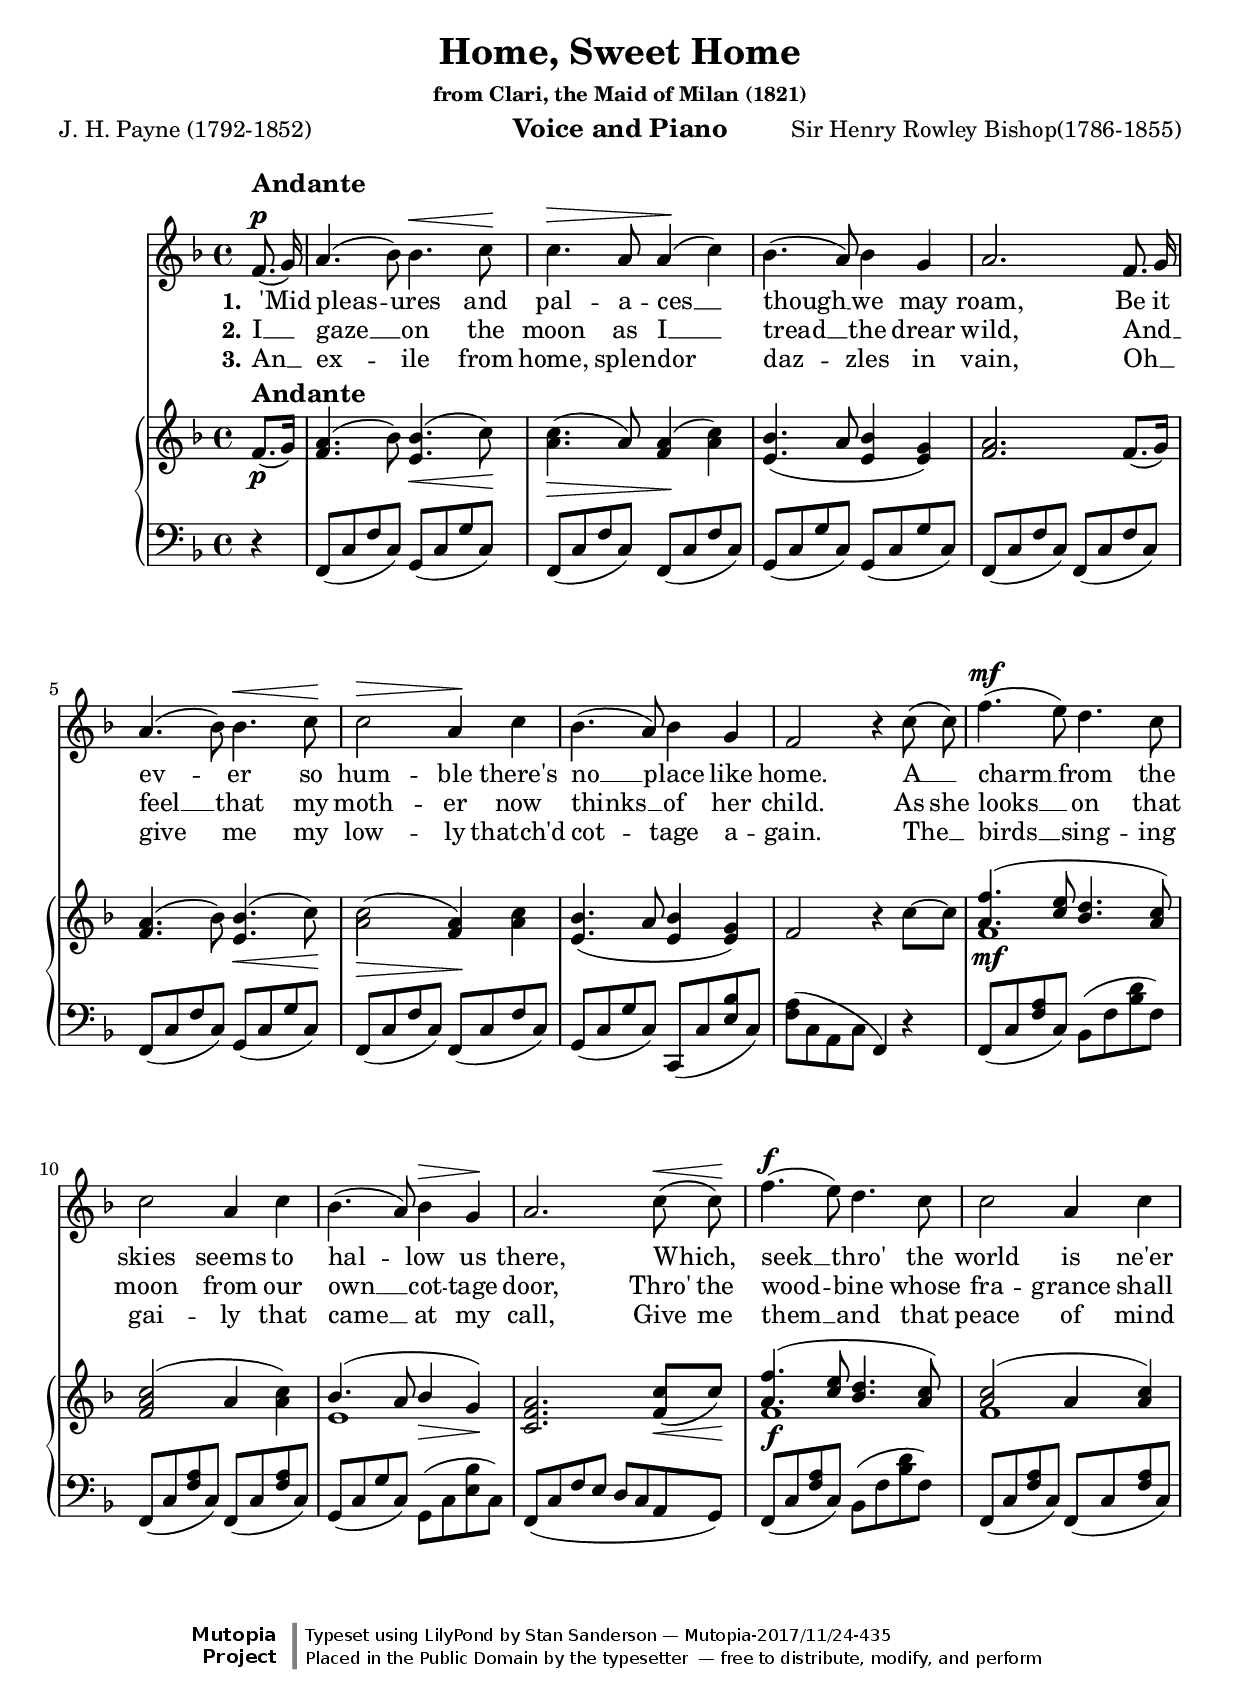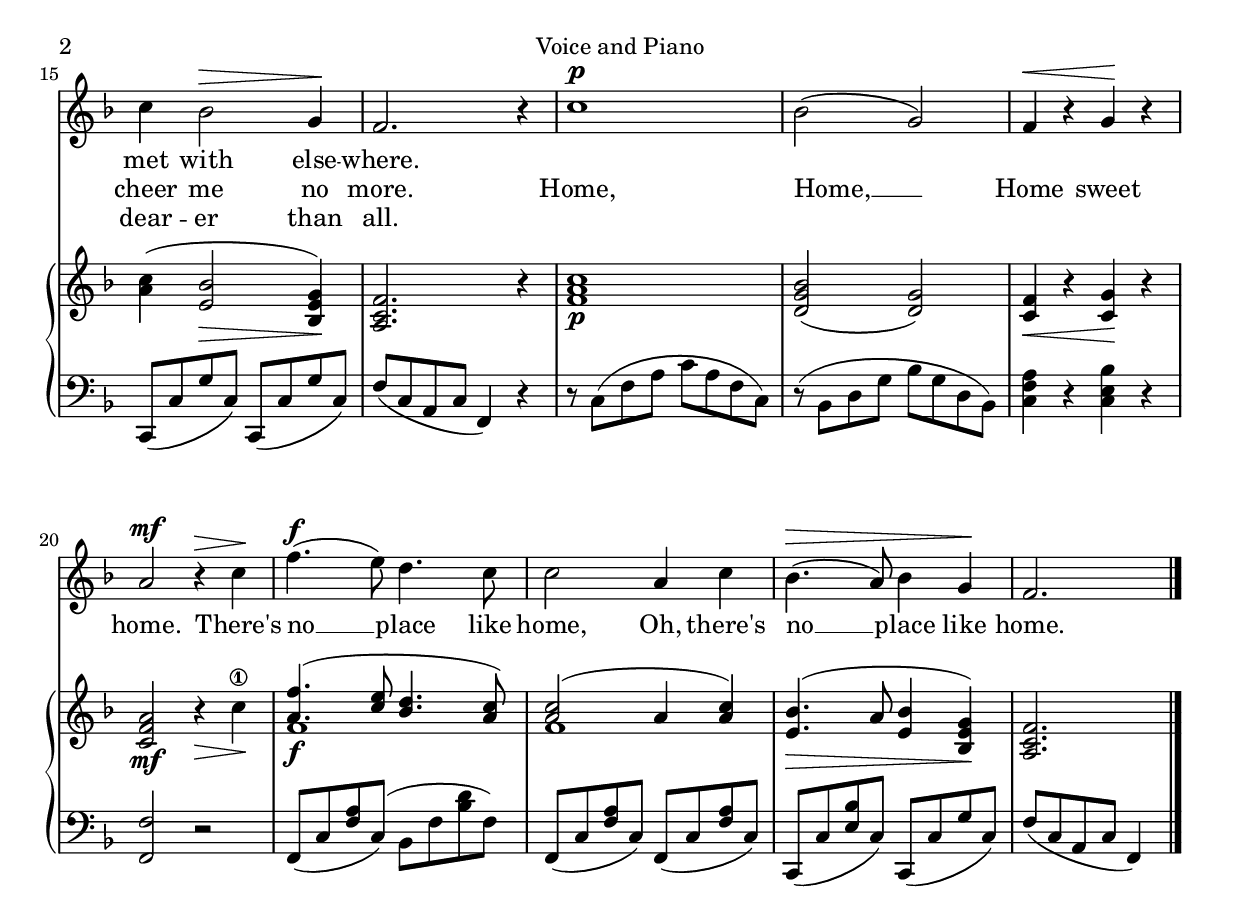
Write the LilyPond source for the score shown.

\include "english.ly"
\version "2.18.2"
%#(set-global-staff-size 17)

\header {
  title = "Home, Sweet Home"
  subsubtitle ="from Clari, the Maid of Milan (1821)"
  composer = "Sir Henry Rowley Bishop(1786-1855)"
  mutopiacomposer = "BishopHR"
  poet = "J. H. Payne (1792-1852)"
  instrument = "Voice and Piano"
  date = "1852"
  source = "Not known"
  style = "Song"
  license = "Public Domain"
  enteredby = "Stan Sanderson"
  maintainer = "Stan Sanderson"
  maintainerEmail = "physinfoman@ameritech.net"
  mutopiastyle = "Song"

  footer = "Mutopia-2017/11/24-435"
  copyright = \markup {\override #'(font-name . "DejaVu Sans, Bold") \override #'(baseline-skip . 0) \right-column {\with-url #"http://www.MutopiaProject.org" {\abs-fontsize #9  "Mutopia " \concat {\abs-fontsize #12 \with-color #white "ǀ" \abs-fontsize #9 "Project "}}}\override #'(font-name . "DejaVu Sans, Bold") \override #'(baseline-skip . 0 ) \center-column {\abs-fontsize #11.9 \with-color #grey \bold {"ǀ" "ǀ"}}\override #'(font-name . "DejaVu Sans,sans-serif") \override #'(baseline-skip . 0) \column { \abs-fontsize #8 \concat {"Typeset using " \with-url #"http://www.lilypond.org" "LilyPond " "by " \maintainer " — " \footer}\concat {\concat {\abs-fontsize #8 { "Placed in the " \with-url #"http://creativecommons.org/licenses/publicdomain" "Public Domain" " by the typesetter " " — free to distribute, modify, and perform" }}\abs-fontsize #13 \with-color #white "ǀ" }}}
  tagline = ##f
}
\paper {
  % add space between composer/opus markup and first staff
  markup-system-spacing #'padding = #3
  % add a little space between composer and opus
  markup-markup-spacing #'padding = #1.2
  top-margin = 7\mm
  top-markup-spacing.basic-distance = #4
  markup-system-spacing.basic-distance = #13
  last-bottom-spacing.basic-distance = #14
  bottom-margin = 6\mm
}

melody = \relative c' {
	\key f\major \time 4/4
	\partial 4 f8.^\markup {\column {\bold \large "Andante" \dynamic p }}( g16)
%% 1-3
	a4.( bf8) bf4.^\< c8 \!| c4.^\> a8 a4(\! c) | bf4.( a8) bf4 g |
%% 4-6
	a2. f8. g16 | a4.( bf8) bf4.^\< c8\! | c2^\> a4\! c |
%% 7-9
	bf4.( a8) bf4 g | f2 r4 c'8\( c\) | f4.(^\mf e8) d4. c8 |
%% 10-12
	c2 a4 c | bf4.( a8) bf4^\> g\! | a2. c8\(^\< c\)\! |
%% 13-15
	f4.^\f( e8) d4. c8 | c2 a4 c | c bf2^\> g4\! |
%% 16-18
	f2. r4 | c'1^\p | bf2( g) |
%% 19-21
	f4^\< r g\! r | a2^\mf r4^\> c\! | f4.^\f( e8) d4. c8 |
%% 22-24
	c2 a4 c | bf4.^\>( a8) bf4 g\! | f2. \bar "|."
}

textA = \lyricmode {
	_'Mid pleas -- ures and pal -- a -- ces __ though __ we may roam,
	Be it ev -- er so hum -- ble there's no __ place like home.
	A __ _ charm __ from the skies seems to hal -- low us there,
	Which, _ seek __ thro' the world is ne'er met with else -- where.
}

textB = \lyricmode {
	I __ gaze __ on the moon as I __ tread __ the drear wild,
	And __ _ feel __ that my moth -- er now thinks __ of her child.
	As she looks __ on that moon from our own __ cot -- tage door,
	Thro' the wood -- bine whose fra -- grance shall cheer me no more.
%% chorus
	Home, Home, __ Home sweet home.
	There's no __ place like home,
	Oh, there's no __ place like home.
}

textC = \lyricmode {
	An __ ex -- ile from home, splen -- dor daz -- zles in vain,
	Oh __ _ give me my low -- ly thatch'd cot -- tage a -- gain.
	The __ _ birds __ sing -- ing gai -- ly that came __ at my call,
	Give me them __ and that peace of mind dear -- er than all.

}

upper = \relative c' {
	\key f\major \time 4/4
	f8._\p^\markup {\bold \large "Andante"}( g16)
%% 1-3
	<a f>4.( bf8) <bf e,>4._\<( c8)\! | <c a>4._\>( a8) <a f>4(\! <c a>) |
		<bf e,>4.( a8 <bf e,>4 <g e>) |
%% 4-6
	<a f>2. f8.( g16) | <a f>4.( bf8) <bf e,>4.(_\< c8)\! |
		<c a>2(_\>( <a f>4\!) <c a> |
%% 7-9
	<bf e,>4.( a8 <bf e,>4 <g e>) | f2 r4 c'8 ~ c |
		<<{<f a,>4.( <e c>8 <d bf>4. <c a>8)}\\{f,1_\mf}>> |
%% 10-12
	<f a c>2( a4 <a c>) | <<{bf4.( a8 bf4_\> g\!)}\\{e1}>> |
		<a f c>2. <c f,>8(_\< c)\! |
%% 13-15
	<<{<f a,>4.( <e c>8 <d bf>4. <c a>8)}\\{f,1_\f}>> |
		<<{<c' a>2( a4 <c a>)}\\{f,1}>> | <c' a>4( <bf e,>2_\> <g e bf>4)\!
%% 16-18
	<f c a>2. r4 | <f a c>1_\p | <d g bf>2( <d g>) |
%% 19-21
	<f c>4_\< r <g c,>\! r | <a f c>2_\mf r4_\> c\1\! |
		<<{<f a,>4.(_\f <e c>8 <d bf>4. <c a>8)}\\{f,1}>> |
%% 22-24
	<<{<c' a>2( a4 <c a>)}\\{f,1}>> |
		\slurUp <bf e,>4.(_\> a8 <bf e,>4 <g e bf>)\! |
		<f c a>2.
}

lower = \relative c {
	\key f\major \time 4/4
	r4
%% 1-3
	f,8( c' f c) g( c g' c,) | f,8( c' f c) f,( c' f c) | g( c g' c,) g( c g' c,) |
%% 4-6
	f,8( c' f c) f,8( c' f c) | f,8( c' f c) g( c g' c,) |f,8( c' f c) f,( c' f c) |
%% 7-9
	g( c g' c,) c,( c' <e bf'> c) | <f a>( c a c f,4) r |
		f8( c' <f a> c) bf( f' <bf d> f) |
%% 10-12
	f,( c' <f a> c) f,( c' <f a> c) | g( c g' c,) g( c <e bf'> c) |
		f,( c' f e d c a g)
%% 13-15
	f( c' <f a> c) bf( f' <bf d> f) | f,( c' <f a> c) f,( c' <f a> c) |
		c,( c' g' c,) c,( c' g' c,) |
%% 16-18
	f( c a c f,4) r | r8 c'( f a c a f c) | r (bf d g bf g d bf) |
%% 19-21
	 <c f a>4 r <c e bf'> r | <f, f'>2 r | f8( c' <f a> c) (bf f' <bf d> f) |
%% 22-23
	 f,( c' <f a> c) f,( c' <f a> c) | c,( c' <e bf'> c) c,( c' g' c,) |
	 	f( c a c f,4)
}

\score {
  <<
    \new Staff \with { midiInstrument = #"choir aahs" } <<
      \new Voice = "mel" {
        \autoBeamOff
        \melody
      }
      \lyricsto mel  \new Lyrics  { \set stanza = "1." \textA }
      \lyricsto mel  \new Lyrics  { \set stanza = "2." \textB }
      \lyricsto mel  \new Lyrics  { \set stanza = "3." \textC }
    >>

    \new PianoStaff \with { midiInstrument = #"acoustic grand" } <<
      \new Staff = "upper" \upper
      \new Staff = "lower" <<
        \clef bass
        \lower
      >>
    >>
  >>
  \layout { }
  \midi {
    \tempo 4 = 90
  }
}
